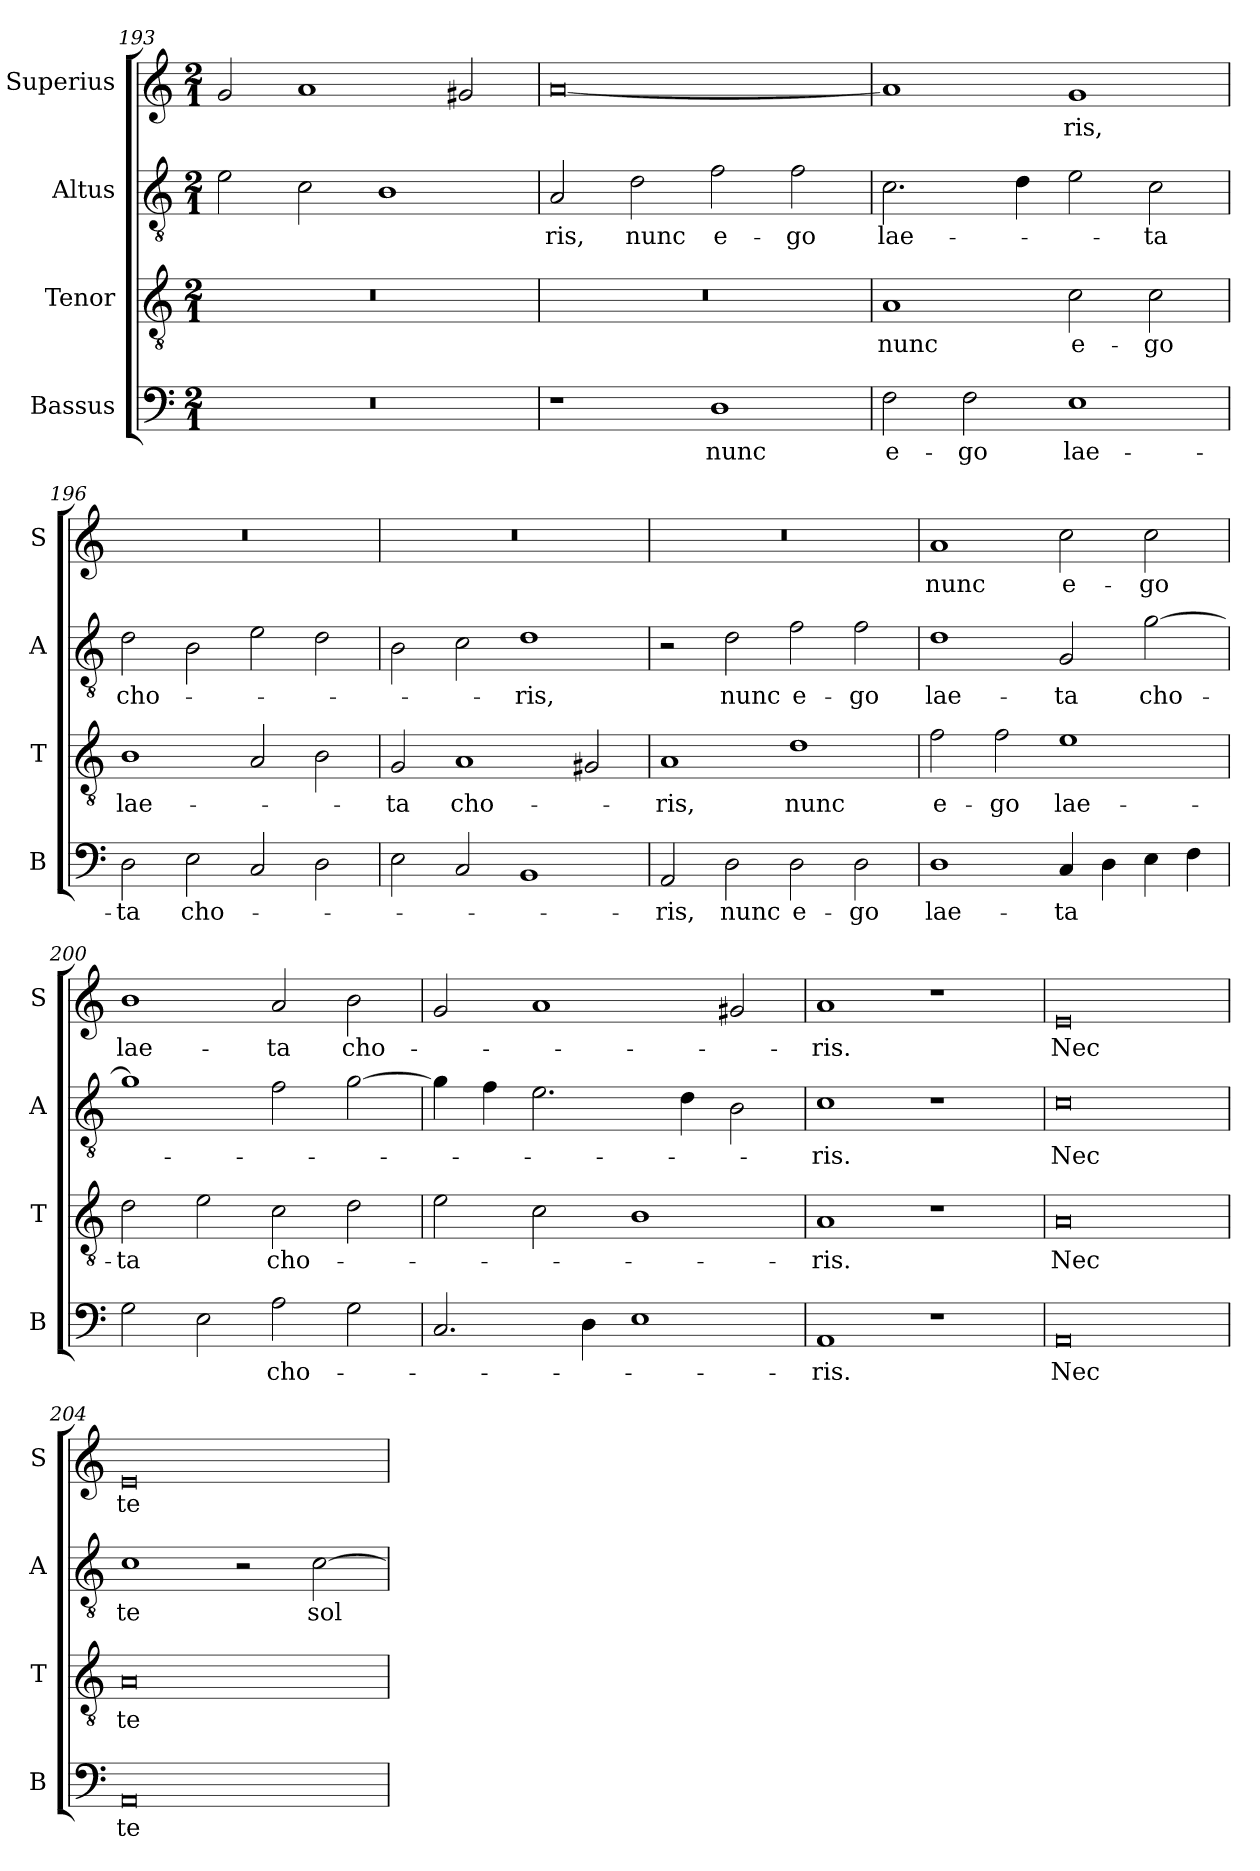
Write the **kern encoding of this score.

**kern	**text	**kern	**text	**kern	**text	**kern	**text
*part4	*part4	*part3	*part3	*part2	*part2	*part1	*part1
*staff4	*staff4	*staff3	*staff3	*staff2	*staff2	*staff1	*staff1
*I"Bassus	*	*I"Tenor	*	*I"Altus	*	*I"Superius	*
*I'B	*	*I'T	*	*I'A	*	*I'S	*
*clefF4	*	*clefGv2	*	*clefGv2	*	*clefG2	*
*k[]	*	*k[]	*	*k[]	*	*k[]	*
*M2/1	*	*M2/1	*	*M2/1	*	*M2/1	*
=193	=193	=193	=193	=193	=193	=193	=193
0r	.	0r	.	2e	.	2g	.
.	.	.	.	2c	.	1a	.
.	.	.	.	1B	.	.	.
.	.	.	.	.	.	2g#X	.
=194	=194	=194	=194	=194	=194	=194	=194
1r	.	0r	.	2A	-ris,	[0a	.
.	.	.	.	2d	nunc	.	.
1D	nunc	.	.	2f	e-	.	.
.	.	.	.	2f	-go	.	.
=195	=195	=195	=195	=195	=195	=195	=195
2F	e-	1A	nunc	2.c	lae-	1a]	.
2F	-go	.	.	.	.	.	.
.	.	.	.	4d	.	.	.
1E	lae-	2c	e-	2e	.	1g	-ris,
.	.	2c	-go	2c	-ta	.	.
=196	=196	=196	=196	=196	=196	=196	=196
2D	-ta	1B	lae-	2d	cho-	0r	.
2E	cho-	.	.	2B	.	.	.
2C	.	2A	.	2e	.	.	.
2D	.	2B	.	2d	.	.	.
=197	=197	=197	=197	=197	=197	=197	=197
2E	.	2G	-ta	2B	.	0r	.
2C	.	1A	cho-	2c	.	.	.
1BB	.	.	.	1d	-ris,	.	.
.	.	2G#X	.	.	.	.	.
=198	=198	=198	=198	=198	=198	=198	=198
2AA	-ris,	1A	-ris,	2r	.	0r	.
2D	nunc	.	.	2d	nunc	.	.
2D	e-	1d	nunc	2f	e-	.	.
2D	-go	.	.	2f	-go	.	.
=199	=199	=199	=199	=199	=199	=199	=199
1D	lae-	2f	e-	1d	lae-	1a	nunc
.	.	2f	-go	.	.	.	.
4C	-ta	1e	lae-	2G	-ta	2cc	e-
4D	.	.	.	.	.	.	.
4E	.	.	.	[2g	cho-	2cc	-go
4F	.	.	.	.	.	.	.
=200	=200	=200	=200	=200	=200	=200	=200
2G	.	2d	-ta	1g]	.	1b	lae-
2E	.	2e	.	.	.	.	.
2A	cho-	2c	cho-	2f	.	2a	-ta
2G	.	2d	.	[2g	.	2b	cho-
=201	=201	=201	=201	=201	=201	=201	=201
2.C	.	2e	.	4g]	.	2g	.
.	.	.	.	4f	.	.	.
.	.	2c	.	2.e	.	1a	.
4D	.	.	.	.	.	.	.
1E	.	1B	.	.	.	.	.
.	.	.	.	4d	.	.	.
.	.	.	.	2B	.	2g#X	.
=202	=202	=202	=202	=202	=202	=202	=202
1AA	-ris.	1A	-ris.	1c	-ris.	1a	-ris.
1r	.	1r	.	1r	.	1r	.
=203	=203	=203	=203	=203	=203	=203	=203
0AA	Nec	0A	Nec	0c	Nec	0e	Nec
=204	=204	=204	=204	=204	=204	=204	=204
0AA	te	0A	te	1c	te	0e	te
.	.	.	.	2r	.	.	.
.	.	.	.	[2c	sol-	.	.
=	=	=	=	=	=	=	=
*-	*-	*-	*-	*-	*-	*-	*-
